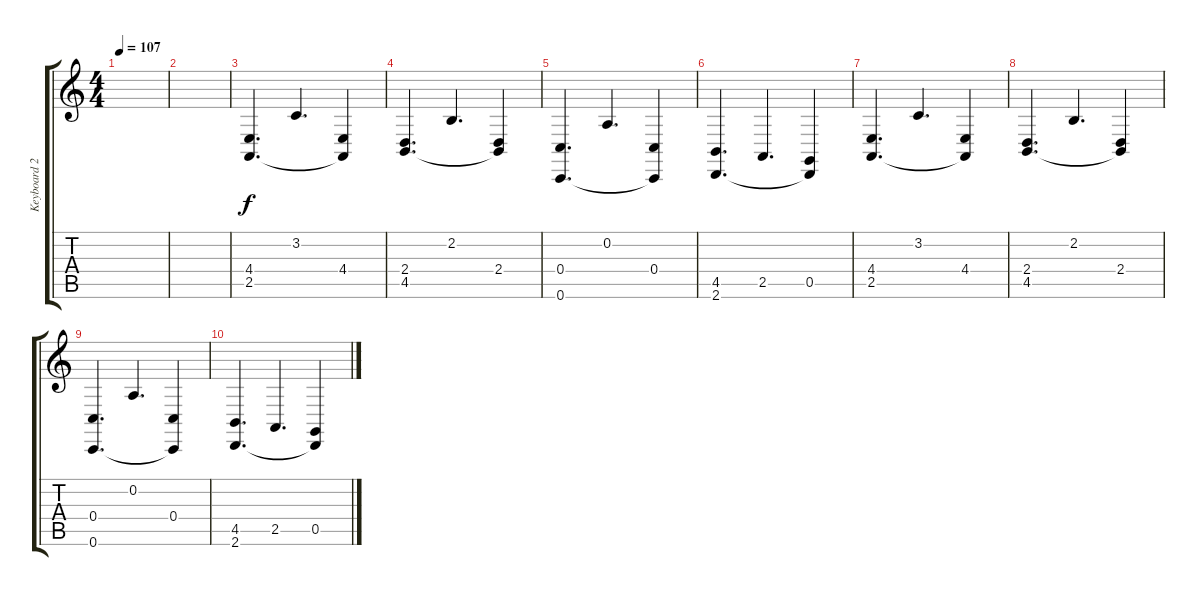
\track ("Keyboard 2" "Keyboard 2") {instrument synthstrings1}
\staff {score tabs}
\tuning (D4 A3 F3 C3 G2 C2) {hide}
\ts (4 4)
\tempo 107
\clef g2
\ks c
|
|
(4.4 2.5).4{d} 3.2.4{d} (4.4 2.5{t}).4 |
(2.4 4.5).4{d} 2.2.4{d} (2.4 4.5{t}).4 |
(0.4 0.6).4{d} 0.2.4{d} (0.4 0.6{t}).4 |
(4.5 2.6).4{d} 2.5.4{d} (0.5 2.6{t}).4 |
(4.4 2.5).4{d} 3.2.4{d} (4.4 2.5{t}).4 |
(2.4 4.5).4{d} 2.2.4{d} (2.4 4.5{t}).4 |
(0.4 0.6).4{d} 0.2.4{d} (0.4 0.6{t}).4 |
(4.5 2.6).4{d} 2.5.4{d} (0.5 2.6{t}).4
